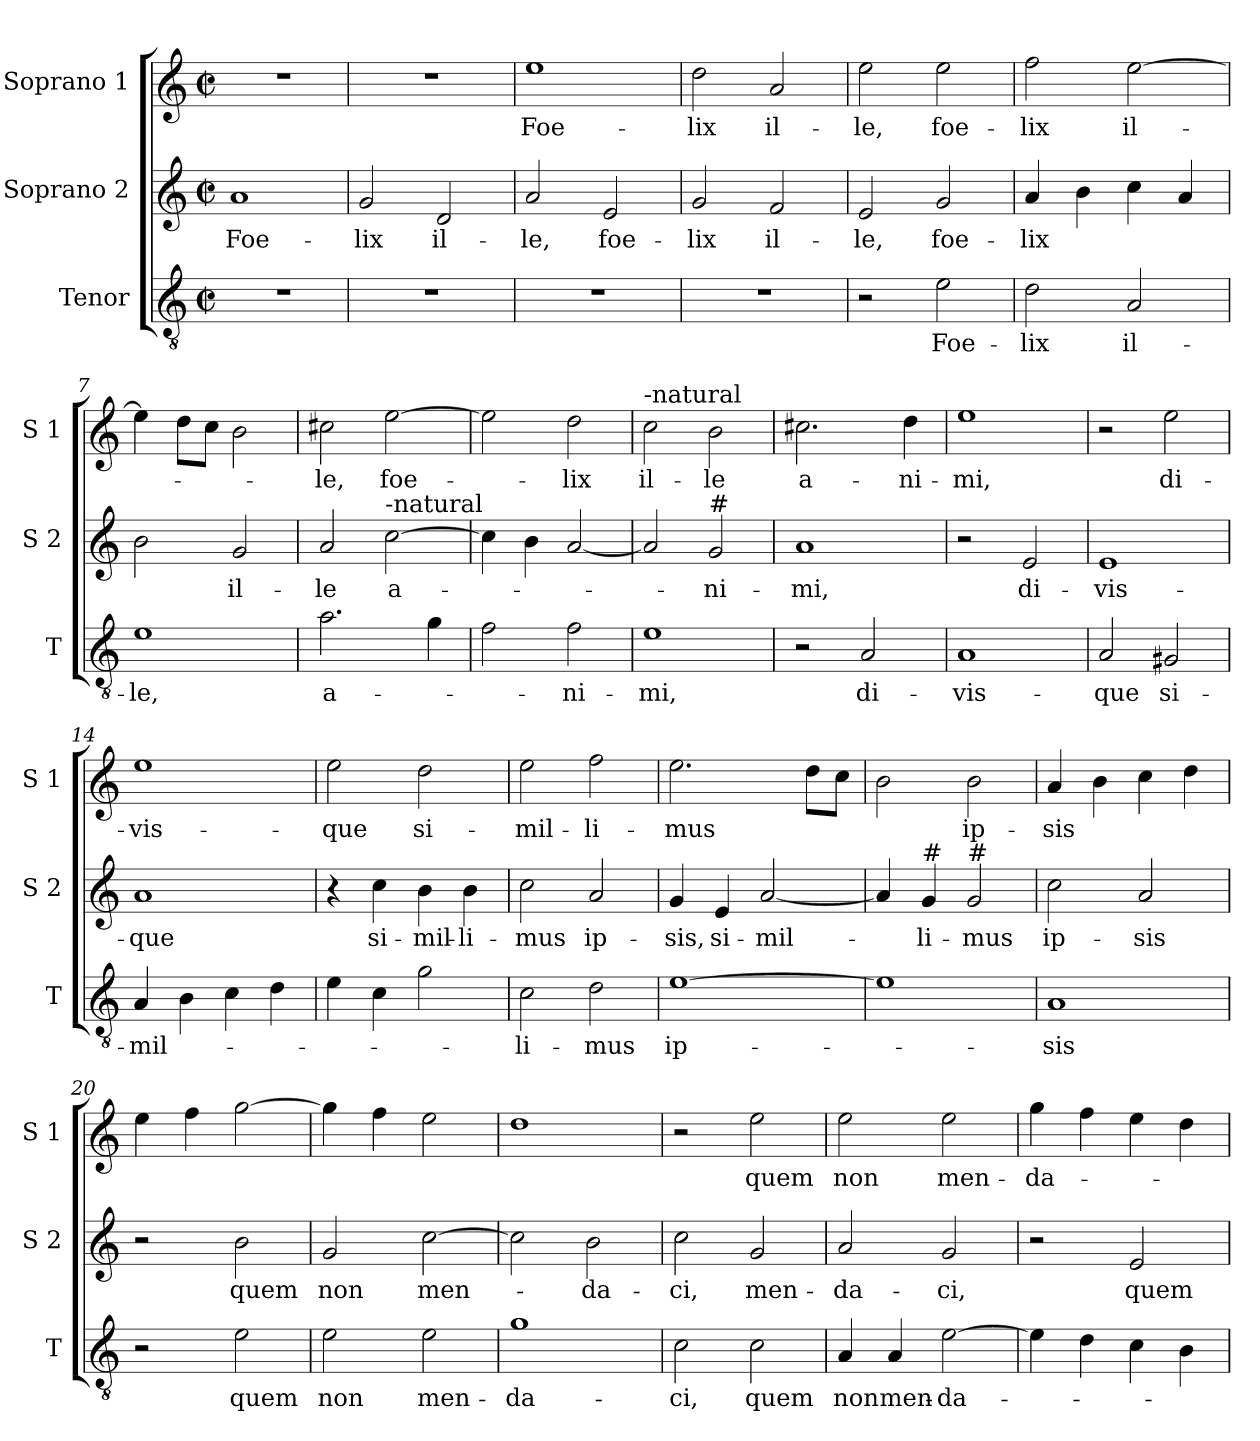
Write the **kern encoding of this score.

**kern	**text	**kern	**text	**kern	**text
*part3	*part3	*part2	*part2	*part1	*part1
*staff3	*staff3	*staff2	*staff2	*staff1	*staff1
*I"Tenor	*	*I"Soprano 2	*	*I"Soprano 1	*
*I'T	*	*I'S 2	*	*I'S 1	*
*clefGv2	*	*clefG2	*	*clefG2	*
*k[]	*	*k[]	*	*k[]	*
*C:	*	*C:	*	*C:	*
*M2/2	*	*M2/2	*	*M2/2	*
*met(c|)	*	*met(c|)	*	*met(c|)	*
=1	=1	=1	=1	=1	=1
!	!	!	!LO:LY:b	!	!
1r	.	1a	Foe-	1r	.
=2	=2	=2	=2	=2	=2
!	!	!	!LO:LY:b	!	!
1r	.	2g/	-lix	1r	.
!	!	!	!LO:LY:b	!	!
.	.	2d/	il-	.	.
=3	=3	=3	=3	=3	=3
!	!	!	!LO:LY:b	!	!LO:LY:b
1r	.	2a/	-le,	1ee	Foe-
!	!	!	!LO:LY:b	!	!
.	.	2e/	foe-	.	.
=4	=4	=4	=4	=4	=4
!	!	!	!LO:LY:b	!	!LO:LY:b
1r	.	2g/	-lix	2dd\	-lix
!	!	!	!LO:LY:b	!	!LO:LY:b
.	.	2f/	il-	2a/	il-
=5	=5	=5	=5	=5	=5
!	!	!	!LO:LY:b	!	!LO:LY:b
2r	.	2e/	-le,	2ee\	-le,
!	!LO:LY:b	!	!LO:LY:b	!	!LO:LY:b
2e\	Foe-	2g/	foe-	2ee\	foe-
=6	=6	=6	=6	=6	=6
!	!LO:LY:b	!	!LO:LY:b	!	!LO:LY:b
2d\	-lix	4a/	-lix	2ff\	-lix
.	.	4b\	.	.	.
!	!LO:LY:b	!	!	!	!LO:LY:b
2A/	il-	4cc\	.	[2ee\	il-
.	.	4a/	.	.	.
!!LO:LB:g=z
=7	=7	=7	=7	=7	=7
!	!LO:LY:b	!	!	!	!
1e	-le,	2b\	.	4ee\]	.
.	.	.	.	8dd\L	.
.	.	.	.	8cc\J	.
!	!	!	!LO:LY:b	!	!
.	.	2g/	il-	2b\	.
=8	=8	=8	=8	=8	=8
!	!LO:LY:b	!	!LO:LY:b	!	!LO:LY:b
2.a\	a-	2a/	-le	2cc#X\	-le,
!	!	!LO:TX:a:t=-natural	!	!	!
!	!	!	!LO:LY:b	!	!LO:LY:b
.	.	[2cc\	a-	[2ee\	foe-
4g\	.	.	.	.	.
=9	=9	=9	=9	=9	=9
2f\	.	4cc\]	.	2ee\]	.
.	.	4b\	.	.	.
!	!LO:LY:b	!	!	!	!LO:LY:b
2f\	-ni-	[2a/	.	2dd\	-lix
=10	=10	=10	=10	=10	=10
!	!	!	!	!LO:TX:a:t=-natural	!
!	!LO:LY:b	!	!	!	!LO:LY:b
1e	-mi,	2a/]	.	2cc\	il-
!	!	!LO:TX:a:t=#	!	!	!
!	!	!	!LO:LY:b	!	!LO:LY:b
.	.	2g/	-ni-	2b\	-le
=11	=11	=11	=11	=11	=11
!	!	!	!LO:LY:b	!	!LO:LY:b
2r	.	1a	-mi,	2.cc#X\	a-
!	!LO:LY:b	!	!	!	!
2A/	di-	.	.	.	.
!	!	!	!	!	!LO:LY:b
.	.	.	.	4dd\	-ni-
=12	=12	=12	=12	=12	=12
!	!LO:LY:b	!	!	!	!LO:LY:b
1A	-vis-	2r	.	1ee	-mi,
!	!	!	!LO:LY:b	!	!
.	.	2e/	di-	.	.
=13	=13	=13	=13	=13	=13
!	!LO:LY:b	!	!LO:LY:b	!	!
2A/	-que	1e	-vis-	2r	.
!	!LO:LY:b	!	!	!	!LO:LY:b
2G#X/	si-	.	.	2ee\	di-
!!LO:LB:g=z
=14	=14	=14	=14	=14	=14
!	!LO:LY:b	!	!LO:LY:b	!	!LO:LY:b
4A/	-mil-	1a	-que	1ee	-vis-
4B\	.	.	.	.	.
4c\	.	.	.	.	.
4d\	.	.	.	.	.
=15	=15	=15	=15	=15	=15
!	!	!	!	!	!LO:LY:b
4e\	.	4r	.	2ee\	-que
!	!	!	!LO:LY:b	!	!
4c\	.	4cc\	si-	.	.
!	!	!	!LO:LY:b	!	!LO:LY:b
2g\	.	4b\	-mil-	2dd\	si-
!	!	!	!LO:LY:b	!	!
.	.	4b\	-li-	.	.
=16	=16	=16	=16	=16	=16
!	!LO:LY:b	!	!LO:LY:b	!	!LO:LY:b
2c\	-li-	2cc\	-mus	2ee\	-mil-
!	!LO:LY:b	!	!LO:LY:b	!	!LO:LY:b
2d\	-mus	2a/	ip-	2ff\	-li-
=17	=17	=17	=17	=17	=17
!	!LO:LY:b	!	!LO:LY:b	!	!LO:LY:b
[1e	ip-	4g/	-sis,	2.ee\	-mus
!	!	!	!LO:LY:b	!	!
.	.	4e/	si-	.	.
!	!	!	!LO:LY:b	!	!
.	.	[2a/	-mil-	.	.
.	.	.	.	8dd\L	.
.	.	.	.	8cc\J	.
=18	=18	=18	=18	=18	=18
1e]	.	4a/]	.	2b\	.
!	!	!LO:TX:a:t=#	!	!	!
!	!	!	!LO:LY:b	!	!
.	.	4g/	-li-	.	.
!	!	!LO:TX:a:t=#	!	!	!
!	!	!	!LO:LY:b	!	!LO:LY:b
.	.	2g/	-mus	2b\	ip-
=19	=19	=19	=19	=19	=19
!	!LO:LY:b	!	!LO:LY:b	!	!LO:LY:b
1A	-sis	2cc\	ip-	4a/	-sis
.	.	.	.	4b\	.
!	!	!	!LO:LY:b	!	!
.	.	2a/	-sis	4cc\	.
.	.	.	.	4dd\	.
=20	=20	=20	=20	=20	=20
2r	.	2r	.	4ee\	.
.	.	.	.	4ff\	.
!	!LO:LY:b	!	!LO:LY:b	!	!
2e\	quem	2b\	quem	[2gg\	.
!!LO:PB:g=z
=21	=21	=21	=21	=21	=21
!	!LO:LY:b	!	!LO:LY:b	!	!
2e\	non	2g/	non	4gg\]	.
.	.	.	.	4ff\	.
!	!LO:LY:b	!	!LO:LY:b	!	!
2e\	men-	[2cc\	men-	2ee\	.
=22	=22	=22	=22	=22	=22
!	!LO:LY:b	!	!	!	!
1g	-da-	2cc\]	.	1dd	.
!	!	!	!LO:LY:b	!	!
.	.	2b\	-da-	.	.
=23	=23	=23	=23	=23	=23
!	!LO:LY:b	!	!LO:LY:b	!	!
2c\	-ci,	2cc\	-ci,	2r	.
!	!LO:LY:b	!	!LO:LY:b	!	!LO:LY:b
2c\	quem	2g/	men-	2ee\	quem
=24	=24	=24	=24	=24	=24
!	!LO:LY:b	!	!LO:LY:b	!	!LO:LY:b
4A/	non	2a/	-da-	2ee\	non
!	!LO:LY:b	!	!	!	!
4A/	men-	.	.	.	.
!	!LO:LY:b	!	!LO:LY:b	!	!LO:LY:b
[2e\	-da-	2g/	-ci,	2ee\	men-
=25	=25	=25	=25	=25	=25
!	!	!	!	!	!LO:LY:b
4e\]	.	2r	.	4gg\	-da-
4d\	.	.	.	4ff\	.
!	!	!	!LO:LY:b	!	!
4c\	.	2e/	quem	4ee\	.
4B\	.	.	.	4dd\	.
=	=	=	=	=	=
*-	*-	*-	*-	*-	*-
